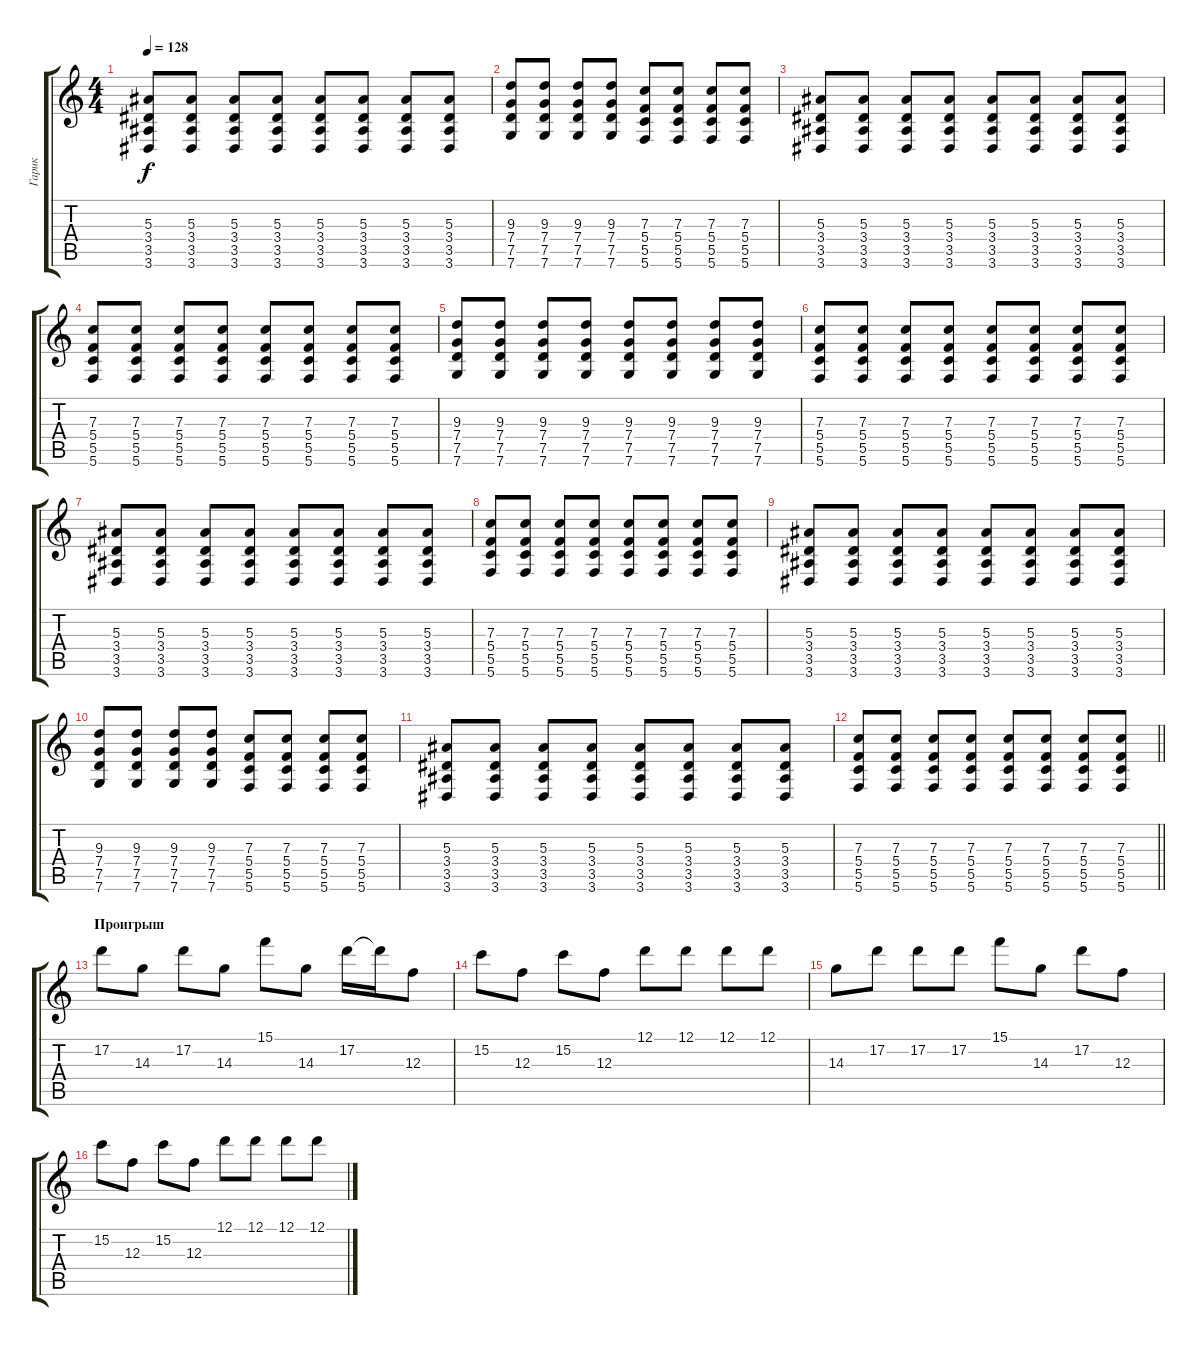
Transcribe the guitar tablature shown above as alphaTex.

\track ("Гарик" "Гарик") {instrument distortionguitar}
\staff {score tabs}
\tuning (D4 A3 F3 C3 G2 C2) {hide}
\ts (4 4)
\tempo 128
\clef g2
\ks c
(5.3 3.4 3.5 3.6).8{dy f} (5.3 3.4 3.5 3.6).8 (5.3 3.4 3.5 3.6).8 (5.3 3.4 3.5 3.6).8 (5.3 3.4 3.5 3.6).8 (5.3 3.4 3.5 3.6).8 (5.3 3.4 3.5 3.6).8 (5.3 3.4 3.5 3.6).8 |
(9.3 7.4 7.5 7.6).8 (9.3 7.4 7.5 7.6).8 (9.3 7.4 7.5 7.6).8 (9.3 7.4 7.5 7.6).8 (7.3 5.4 5.5 5.6).8 (7.3 5.4 5.5 5.6).8 (7.3 5.4 5.5 5.6).8 (7.3 5.4 5.5 5.6).8 |
(5.3 3.4 3.5 3.6).8 (5.3 3.4 3.5 3.6).8 (5.3 3.4 3.5 3.6).8 (5.3 3.4 3.5 3.6).8 (5.3 3.4 3.5 3.6).8 (5.3 3.4 3.5 3.6).8 (5.3 3.4 3.5 3.6).8 (5.3 3.4 3.5 3.6).8 |
(7.3 5.4 5.5 5.6).8 (7.3 5.4 5.5 5.6).8 (7.3 5.4 5.5 5.6).8 (7.3 5.4 5.5 5.6).8 (7.3 5.4 5.5 5.6).8 (7.3 5.4 5.5 5.6).8 (7.3 5.4 5.5 5.6).8 (7.3 5.4 5.5 5.6).8 |
(9.3 7.4 7.5 7.6).8 (9.3 7.4 7.5 7.6).8 (9.3 7.4 7.5 7.6).8 (9.3 7.4 7.5 7.6).8 (9.3 7.4 7.5 7.6).8 (9.3 7.4 7.5 7.6).8 (9.3 7.4 7.5 7.6).8 (9.3 7.4 7.5 7.6).8 |
(7.3 5.4 5.5 5.6).8 (7.3 5.4 5.5 5.6).8 (7.3 5.4 5.5 5.6).8 (7.3 5.4 5.5 5.6).8 (7.3 5.4 5.5 5.6).8 (7.3 5.4 5.5 5.6).8 (7.3 5.4 5.5 5.6).8 (7.3 5.4 5.5 5.6).8 |
(5.3 3.4 3.5 3.6).8{instrument distortionguitar} (5.3 3.4 3.5 3.6).8 (5.3 3.4 3.5 3.6).8 (5.3 3.4 3.5 3.6).8 (5.3 3.4 3.5 3.6).8 (5.3 3.4 3.5 3.6).8 (5.3 3.4 3.5 3.6).8 (5.3 3.4 3.5 3.6).8 |
(7.3 5.4 5.5 5.6).8 (7.3 5.4 5.5 5.6).8 (7.3 5.4 5.5 5.6).8 (7.3 5.4 5.5 5.6).8 (7.3 5.4 5.5 5.6).8 (7.3 5.4 5.5 5.6).8 (7.3 5.4 5.5 5.6).8 (7.3 5.4 5.5 5.6).8 |
(5.3 3.4 3.5 3.6).8 (5.3 3.4 3.5 3.6).8 (5.3 3.4 3.5 3.6).8 (5.3 3.4 3.5 3.6).8 (5.3 3.4 3.5 3.6).8 (5.3 3.4 3.5 3.6).8 (5.3 3.4 3.5 3.6).8 (5.3 3.4 3.5 3.6).8 |
(9.3 7.4 7.5 7.6).8 (9.3 7.4 7.5 7.6).8 (9.3 7.4 7.5 7.6).8 (9.3 7.4 7.5 7.6).8 (7.3 5.4 5.5 5.6).8 (7.3 5.4 5.5 5.6).8 (7.3 5.4 5.5 5.6).8 (7.3 5.4 5.5 5.6).8 |
(5.3 3.4 3.5 3.6).8 (5.3 3.4 3.5 3.6).8 (5.3 3.4 3.5 3.6).8 (5.3 3.4 3.5 3.6).8 (5.3 3.4 3.5 3.6).8 (5.3 3.4 3.5 3.6).8 (5.3 3.4 3.5 3.6).8 (5.3 3.4 3.5 3.6).8 |
\barLineRight lightlight
(7.3 5.4 5.5 5.6).8 (7.3 5.4 5.5 5.6).8 (7.3 5.4 5.5 5.6).8 (7.3 5.4 5.5 5.6).8 (7.3 5.4 5.5 5.6).8 (7.3 5.4 5.5 5.6).8 (7.3 5.4 5.5 5.6).8 (7.3 5.4 5.5 5.6).8 |
\section ("" "Проигрыш")
17.2.8 14.3.8 17.2.8 14.3.8 15.1.8 14.3.8 17.2.16 17.2{t}.16 12.3.8 |
15.2.8 12.3.8 15.2.8 12.3.8 12.1.8 12.1.8 12.1.8 12.1.8 |
14.3.8 17.2.8 17.2.8 17.2.8 15.1.8 14.3.8 17.2.8 12.3.8 |
15.2.8 12.3.8 15.2.8 12.3.8 12.1.8 12.1.8 12.1.8 12.1.8
